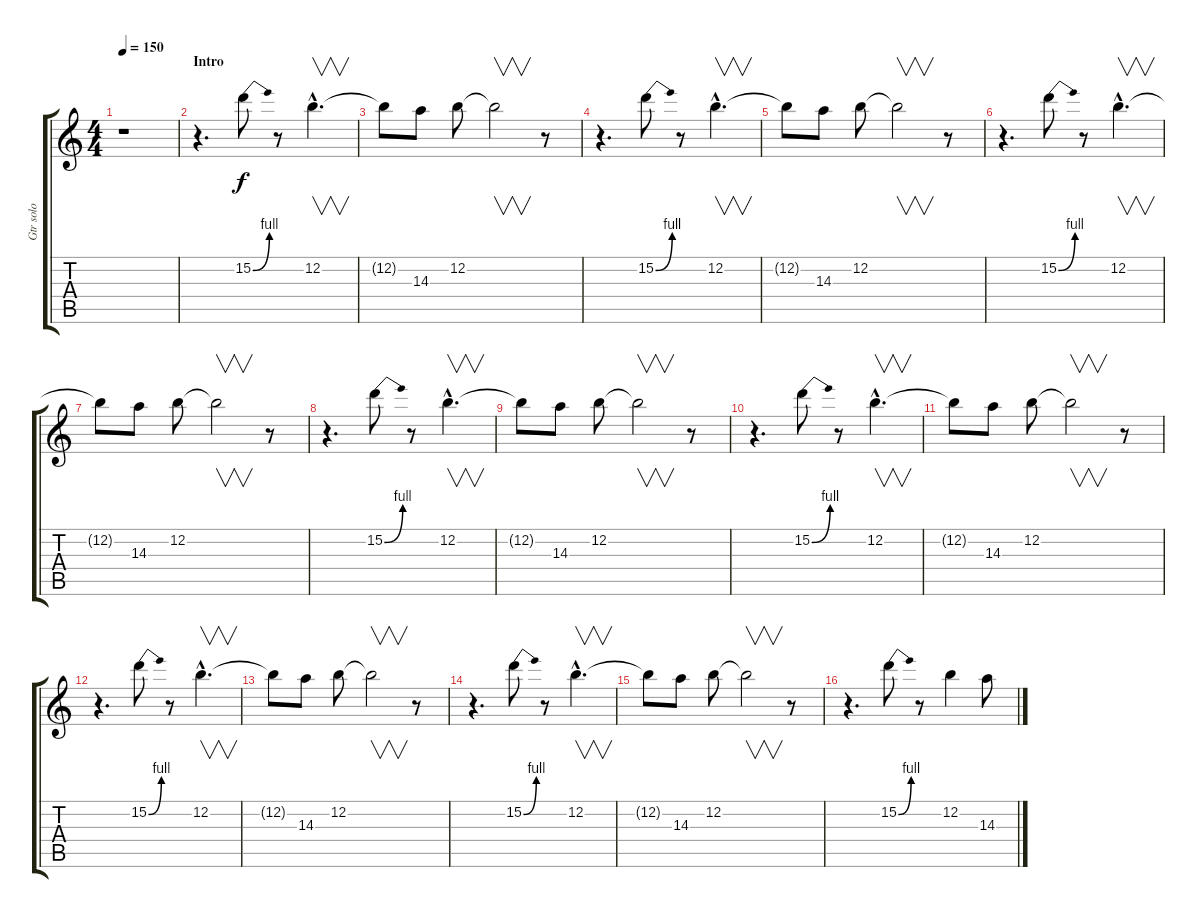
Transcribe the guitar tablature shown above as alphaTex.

\track ("Gtr solo" "Gtr solo") {instrument distortionguitar}
\staff {score tabs}
\tuning (E4 B3 G3 D3 A2 E2) {hide}
\ts (4 4)
\tempo 150
\clef g2
\ks c
r.1{dy f instrument distortionguitar} |
\section ("" "Intro")
r.4{d} 15.2{be (bend 0 0 60 4)}.8 r.8 12.2{hac}.4{v d} |
12.2{t}.8 14.3.8 12.2.8 12.2{t}.2{v} r.8 |
r.4{d} 15.2{be (bend 0 0 60 4)}.8 r.8 12.2{hac}.4{v d} |
12.2{t}.8 14.3.8 12.2.8 12.2{t}.2{v} r.8 |
r.4{d} 15.2{be (bend 0 0 60 4)}.8 r.8 12.2{hac}.4{v d} |
12.2{t}.8 14.3.8 12.2.8 12.2{t}.2{v} r.8 |
r.4{d} 15.2{be (bend 0 0 60 4)}.8 r.8 12.2{hac}.4{v d} |
12.2{t}.8 14.3.8 12.2.8 12.2{t}.2{v} r.8 |
r.4{d} 15.2{be (bend 0 0 60 4)}.8 r.8 12.2{hac}.4{v d} |
12.2{t}.8 14.3.8 12.2.8 12.2{t}.2{v} r.8 |
r.4{d} 15.2{be (bend 0 0 60 4)}.8 r.8 12.2{hac}.4{v d} |
12.2{t}.8 14.3.8 12.2.8 12.2{t}.2{v} r.8 |
r.4{d} 15.2{be (bend 0 0 60 4)}.8 r.8 12.2{hac}.4{v d} |
12.2{t}.8 14.3.8 12.2.8 12.2{t}.2{v} r.8 |
r.4{d} 15.2{be (bend 0 0 60 4)}.8 r.8 12.2.4 14.3.8
